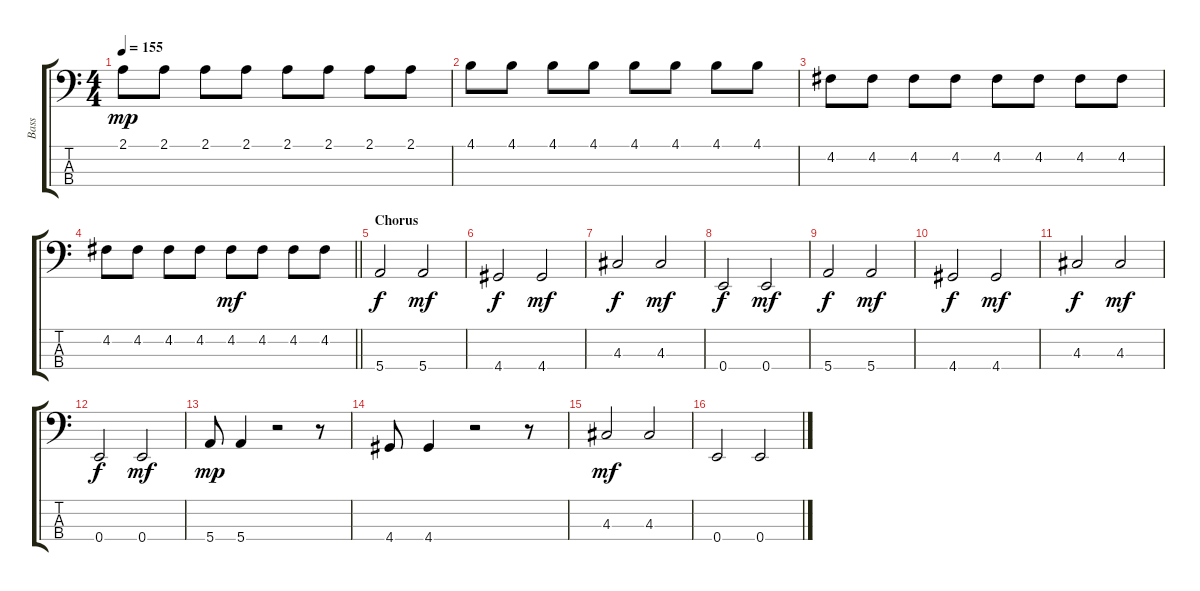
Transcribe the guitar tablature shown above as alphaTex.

\track ("Bass" "Bass") {instrument electricbassfinger}
\staff {score tabs}
\tuning (G2 D2 A1 E1) {hide}
\ts (4 4)
\tempo 155
\clef f4
\ks c
2.1.8{dy mp} 2.1.8 2.1.8 2.1.8 2.1.8 2.1.8 2.1.8 2.1.8 |
4.1.8 4.1.8 4.1.8 4.1.8 4.1.8 4.1.8 4.1.8 4.1.8 |
4.2.8 4.2.8 4.2.8 4.2.8 4.2.8 4.2.8 4.2.8 4.2.8 |
\barLineRight lightlight
4.2.8 4.2.8 4.2.8 4.2.8 4.2.8{dy mf} 4.2.8 4.2.8 4.2.8 |
\section ("" "Chorus")
5.4.2{dy f} 5.4.2{dy mf} |
4.4.2{dy f} 4.4.2{dy mf} |
4.3.2{dy f} 4.3.2{dy mf} |
0.4.2{dy f} 0.4.2{dy mf} |
5.4.2{dy f} 5.4.2{dy mf} |
4.4.2{dy f} 4.4.2{dy mf} |
4.3.2{dy f} 4.3.2{dy mf} |
0.4.2{dy f} 0.4.2{dy mf} |
5.4.8{dy mp} 5.4.4 r.2 r.8 |
4.4.8 4.4.4 r.2 r.8 |
4.3.2{dy mf} 4.3.2 |
0.4.2 0.4.2
